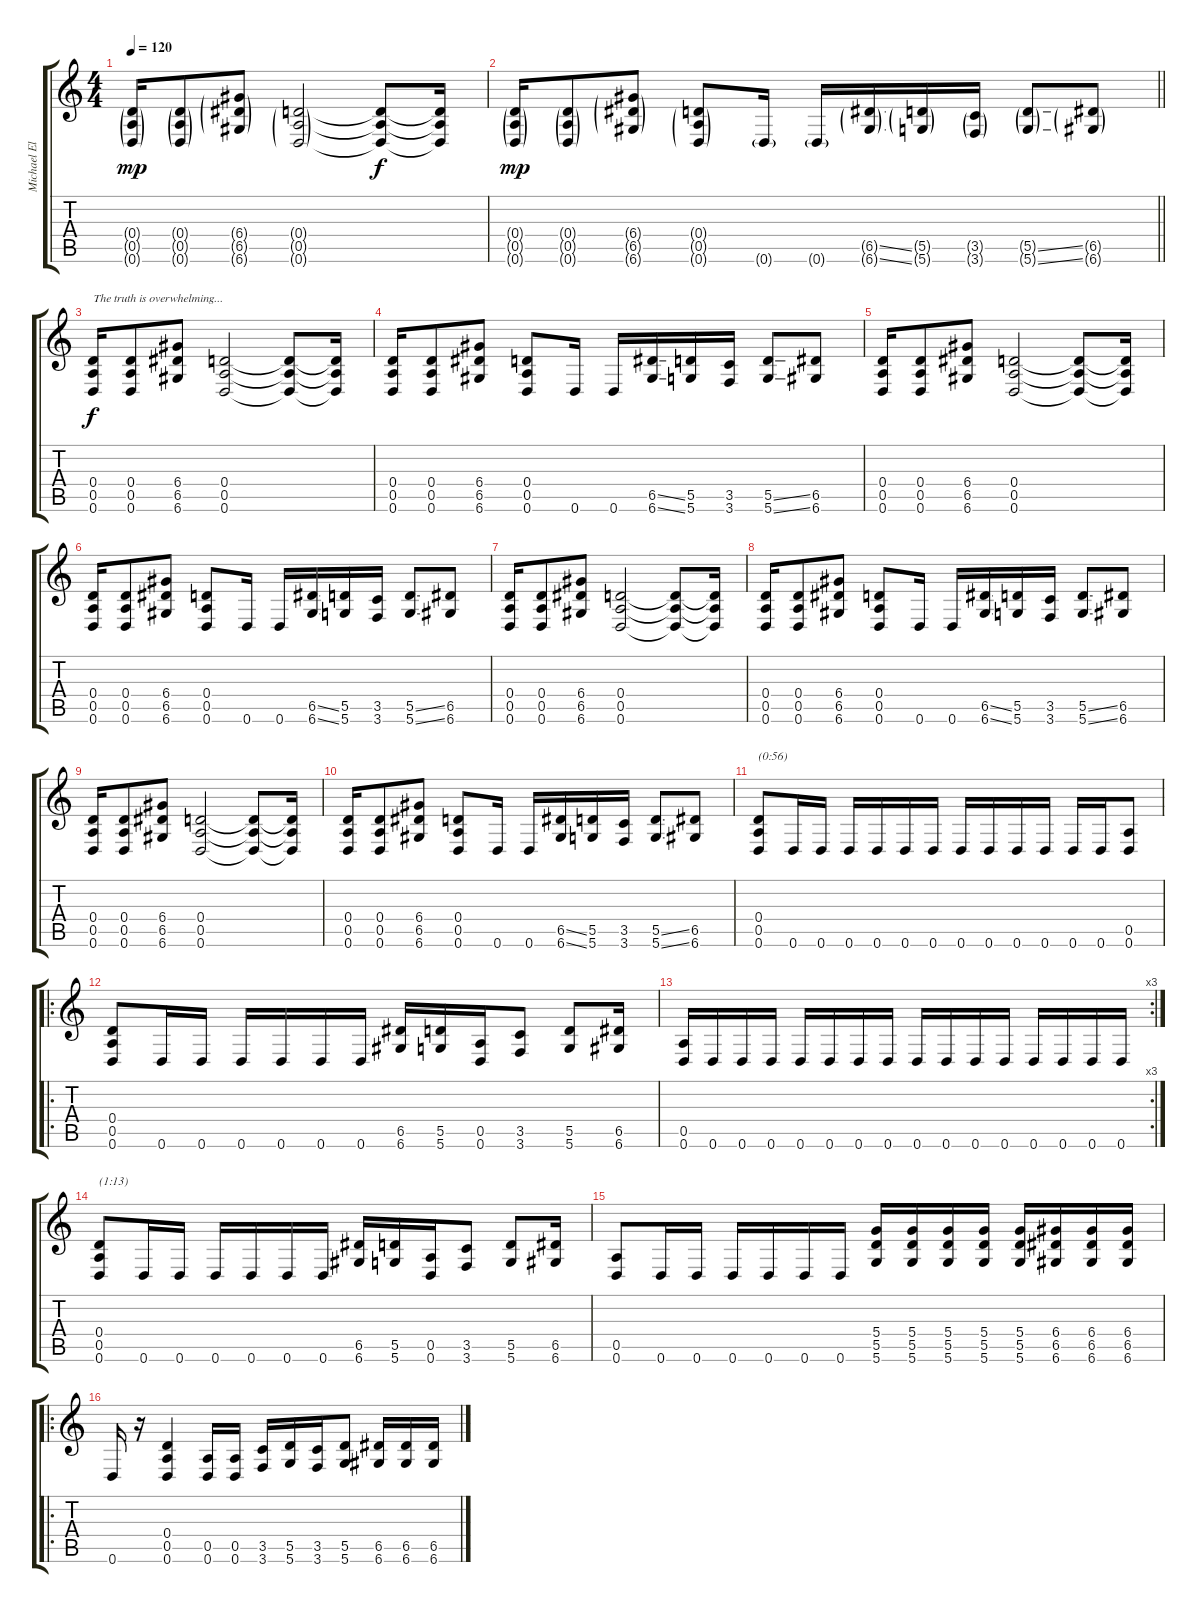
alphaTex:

\track ("Michael Elmes" "Michael El") {instrument overdrivenguitar}
\staff {score tabs}
\tuning (E4 B3 G3 D3 A2 D2) {hide}
\ts (4 4)
\tempo 120
\clef g2
\ks c
(0.4{g} 0.5{g} 0.6{g}).16{dy mp} (0.4{g} 0.5{g} 0.6{g}).8 (6.4{g} 6.5{g} 6.6{g}).8 (0.4{g} 0.5{g} 0.6{g}).2 (0.4{t} 0.5{t} 0.6{t}).8{dy f} (0.4{t} 0.5{t} 0.6{t}).16 |
\barLineRight lightlight
(0.4{g} 0.5{g} 0.6{g}).16{dy mp} (0.4{g} 0.5{g} 0.6{g}).8 (6.4{g} 6.5{g} 6.6{g}).8 (0.4{g} 0.5{g} 0.6{g}).8 0.6{g}.16 0.6{g}.16 (6.5{ss g} 6.6{ss g}).16 (5.5{g} 5.6{g}).16 (3.5{g} 3.6{g}).16 (5.5{ss g} 5.6{ss g}).8 (6.5{g} 6.6{g}).8 |
\section ("" "")
(0.4 0.5 0.6).16{txt "The truth is overwhelming..." dy f instrument distortionguitar} (0.4 0.5 0.6).8 (6.4 6.5 6.6).8 (0.4 0.5 0.6).2 (0.4{t} 0.5{t} 0.6{t}).8 (0.4{t} 0.5{t} 0.6{t}).16 |
(0.4 0.5 0.6).16 (0.4 0.5 0.6).8 (6.4 6.5 6.6).8 (0.4 0.5 0.6).8 0.6.16 0.6.16 (6.5{ss} 6.6{ss}).16 (5.5 5.6).16 (3.5 3.6).16 (5.5{ss} 5.6{ss}).8 (6.5 6.6).8 |
(0.4 0.5 0.6).16 (0.4 0.5 0.6).8 (6.4 6.5 6.6).8 (0.4 0.5 0.6).2 (0.4{t} 0.5{t} 0.6{t}).8 (0.4{t} 0.5{t} 0.6{t}).16 |
(0.4 0.5 0.6).16 (0.4 0.5 0.6).8 (6.4 6.5 6.6).8 (0.4 0.5 0.6).8 0.6.16 0.6.16 (6.5{ss} 6.6{ss}).16 (5.5 5.6).16 (3.5 3.6).16 (5.5{ss} 5.6{ss}).8 (6.5 6.6).8 |
(0.4 0.5 0.6).16 (0.4 0.5 0.6).8 (6.4 6.5 6.6).8 (0.4 0.5 0.6).2 (0.4{t} 0.5{t} 0.6{t}).8 (0.4{t} 0.5{t} 0.6{t}).16 |
(0.4 0.5 0.6).16 (0.4 0.5 0.6).8 (6.4 6.5 6.6).8 (0.4 0.5 0.6).8 0.6.16 0.6.16 (6.5{ss} 6.6{ss}).16 (5.5 5.6).16 (3.5 3.6).16 (5.5{ss} 5.6{ss}).8 (6.5 6.6).8 |
(0.4 0.5 0.6).16 (0.4 0.5 0.6).8 (6.4 6.5 6.6).8 (0.4 0.5 0.6).2 (0.4{t} 0.5{t} 0.6{t}).8 (0.4{t} 0.5{t} 0.6{t}).16 |
(0.4 0.5 0.6).16 (0.4 0.5 0.6).8 (6.4 6.5 6.6).8 (0.4 0.5 0.6).8 0.6.16 0.6.16 (6.5{ss} 6.6{ss}).16 (5.5 5.6).16 (3.5 3.6).16 (5.5{ss} 5.6{ss}).8 (6.5 6.6).8 |
(0.4 0.5 0.6).8{txt "(0:56)"} 0.6.16 0.6.16 0.6.16 0.6.16 0.6.16 0.6.16 0.6.16 0.6.16 0.6.16 0.6.16 0.6.16 0.6.16 (0.5 0.6).8 |
\ro
(0.4 0.5 0.6).8 0.6.16 0.6.16 0.6.16 0.6.16 0.6.16 0.6.16 (6.5 6.6).16 (5.5 5.6).16 (0.5 0.6).16 (3.5 3.6).8 (5.5 5.6).8 (6.5 6.6).16 |
\rc 3
(0.5 0.6).16 0.6.16 0.6.16 0.6.16 0.6.16 0.6.16 0.6.16 0.6.16 0.6.16 0.6.16 0.6.16 0.6.16 0.6.16 0.6.16 0.6.16 0.6.16 |
(0.4 0.5 0.6).8{txt "(1:13)"} 0.6.16 0.6.16 0.6.16 0.6.16 0.6.16 0.6.16 (6.5 6.6).16 (5.5 5.6).16 (0.5 0.6).16 (3.5 3.6).8 (5.5 5.6).8 (6.5 6.6).16 |
(0.5 0.6).8 0.6.16 0.6.16 0.6.16 0.6.16 0.6.16 0.6.16 (5.4 5.5 5.6).16 (5.4 5.5 5.6).16 (5.4 5.5 5.6).16 (5.4 5.5 5.6).16 (5.4 5.5 5.6).16 (6.4 6.5 6.6).16 (6.4 6.5 6.6).16 (6.4 6.5 6.6).16 |
\ro
0.6.16 r.16 (0.4 0.5 0.6).4 (0.5 0.6).16 (0.5 0.6).16 (3.5 3.6).16 (5.5 5.6).16 (3.5 3.6).16 (5.5 5.6).8 (6.5 6.6).16 (6.5 6.6).16 (6.5 6.6).16
